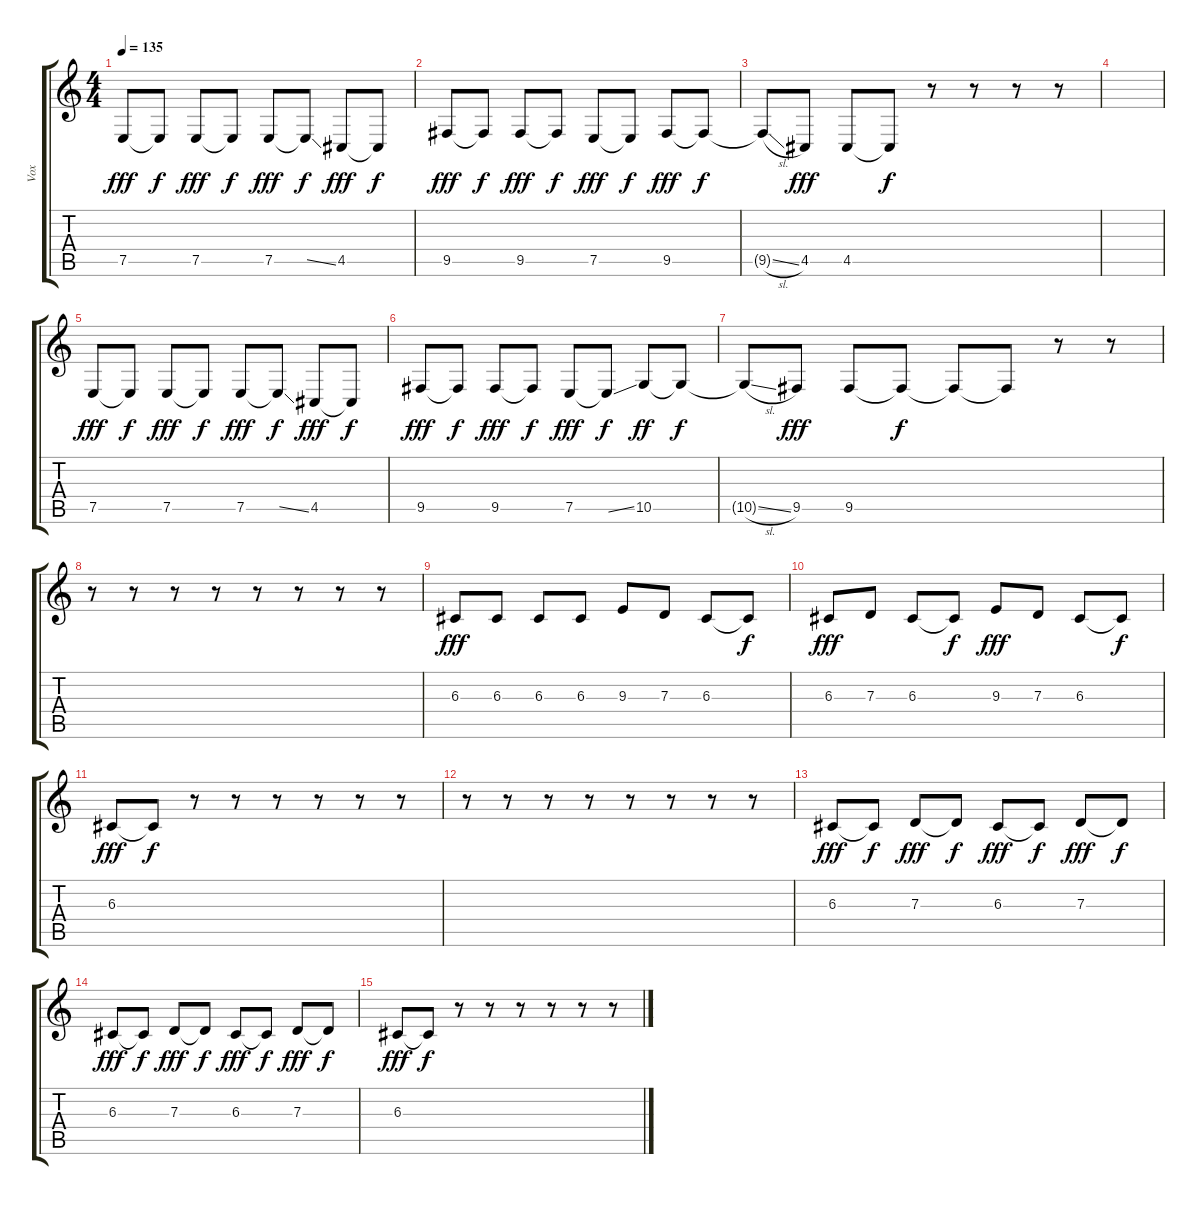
\track ("Vox" "Vox") {instrument flute}
\staff {score tabs}
\tuning (E4 B3 G3 D3 A2 E2) {hide}
\ts (4 4)
\tempo 135
\clef g2
\ks c
7.5.8{dy fff} 7.5{t}.8{dy f} 7.5.8{dy fff} 7.5{t}.8{dy f} 7.5.8{dy fff} 7.5{ss t}.8{dy f} 4.5.8{dy fff} 4.5{t}.8{dy f} |
9.5.8{dy fff} 9.5{t}.8{dy f} 9.5.8{dy fff} 9.5{t}.8{dy f} 7.5.8{dy fff} 7.5{t}.8{dy f} 9.5.8{dy fff} 9.5{t}.8{dy f} |
9.5{sl t}.8 4.5.8{dy fff} 4.5.8 4.5{t}.8{dy f} r.8 r.8 r.8 r.8 |
|
7.5.8{dy fff} 7.5{t}.8{dy f} 7.5.8{dy fff} 7.5{t}.8{dy f} 7.5.8{dy fff} 7.5{ss t}.8{dy f} 4.5.8{dy fff} 4.5{t}.8{dy f} |
9.5.8{dy fff} 9.5{t}.8{dy f} 9.5.8{dy fff} 9.5{t}.8{dy f} 7.5.8{dy fff} 7.5{ss t}.8{dy f} 10.5.8{dy ff} 10.5{t}.8{dy f} |
10.5{sl t}.8 9.5.8{dy fff} 9.5.8 9.5{t}.8{dy f} 9.5{t}.8 9.5{t}.8 r.8 r.8 |
r.8 r.8 r.8 r.8 r.8 r.8 r.8 r.8 |
6.3.8{dy fff} 6.3.8 6.3.8 6.3.8 9.3.8 7.3.8 6.3.8 6.3{t}.8{dy f} |
6.3.8{dy fff} 7.3.8 6.3.8 6.3{t}.8{dy f} 9.3.8{dy fff} 7.3.8 6.3.8 6.3{t}.8{dy f} |
6.3.8{dy fff} 6.3{t}.8{dy f} r.8 r.8 r.8 r.8 r.8 r.8 |
r.8 r.8 r.8 r.8 r.8 r.8 r.8 r.8 |
6.3.8{dy fff} 6.3{t}.8{dy f} 7.3.8{dy fff} 7.3{t}.8{dy f} 6.3.8{dy fff} 6.3{t}.8{dy f} 7.3.8{dy fff} 7.3{t}.8{dy f} |
6.3.8{dy fff} 6.3{t}.8{dy f} 7.3.8{dy fff} 7.3{t}.8{dy f} 6.3.8{dy fff} 6.3{t}.8{dy f} 7.3.8{dy fff} 7.3{t}.8{dy f} |
6.3.8{dy fff} 6.3{t}.8{dy f} r.8 r.8 r.8 r.8 r.8 r.8
